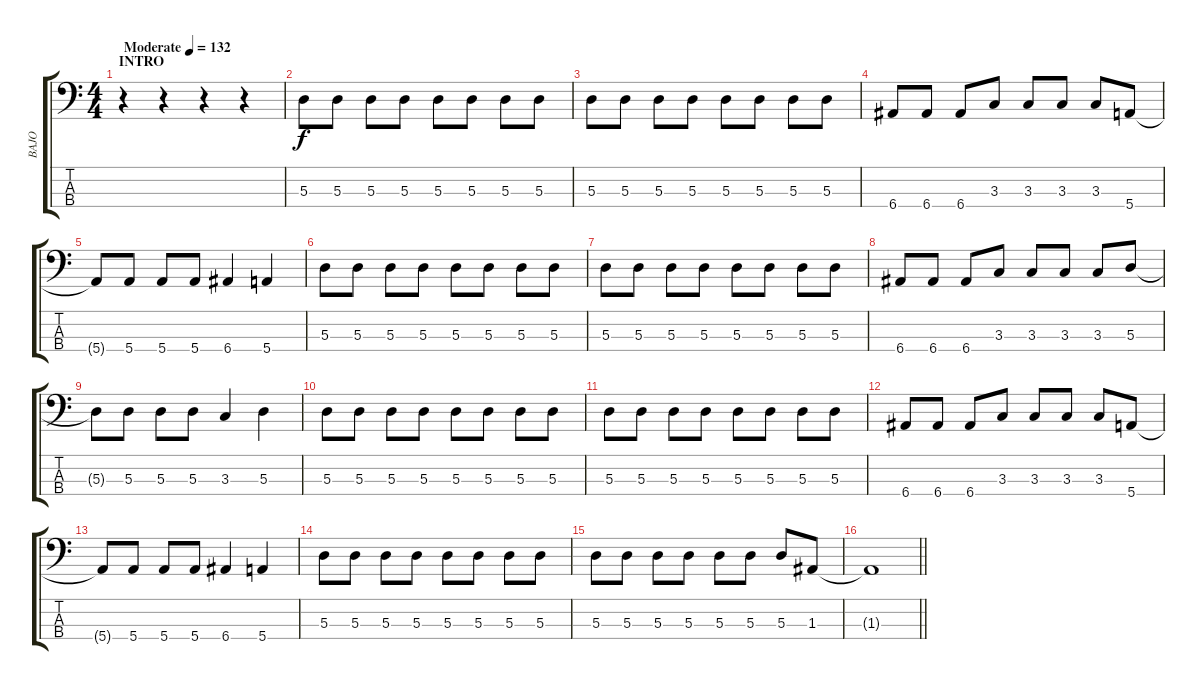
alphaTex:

\track ("BAJO" "BAJO") {instrument electricbassfinger}
\staff {score tabs}
\tuning (G2 D2 A1 E1) {hide}
\ts (4 4)
\section ("" "INTRO")
\tempo (132 "Moderate")
\clef f4
\ks c
r.4{dy f instrument electricbassfinger} r.4 r.4 r.4 |
5.3.8 5.3.8 5.3.8 5.3.8 5.3.8 5.3.8 5.3.8 5.3.8 |
5.3.8 5.3.8 5.3.8 5.3.8 5.3.8 5.3.8 5.3.8 5.3.8 |
6.4.8 6.4.8 6.4.8 3.3.8 3.3.8 3.3.8 3.3.8 5.4.8 |
5.4{t}.8 5.4.8 5.4.8 5.4.8 6.4.4 5.4.4 |
5.3.8 5.3.8 5.3.8 5.3.8 5.3.8 5.3.8 5.3.8 5.3.8 |
5.3.8 5.3.8 5.3.8 5.3.8 5.3.8 5.3.8 5.3.8 5.3.8 |
6.4.8 6.4.8 6.4.8 3.3.8 3.3.8 3.3.8 3.3.8 5.3.8 |
5.3{t}.8 5.3.8 5.3.8 5.3.8 3.3.4 5.3.4 |
5.3.8 5.3.8 5.3.8 5.3.8 5.3.8 5.3.8 5.3.8 5.3.8 |
5.3.8 5.3.8 5.3.8 5.3.8 5.3.8 5.3.8 5.3.8 5.3.8 |
6.4.8 6.4.8 6.4.8 3.3.8 3.3.8 3.3.8 3.3.8 5.4.8 |
5.4{t}.8 5.4.8 5.4.8 5.4.8 6.4.4 5.4.4 |
5.3.8 5.3.8 5.3.8 5.3.8 5.3.8 5.3.8 5.3.8 5.3.8 |
5.3.8 5.3.8 5.3.8 5.3.8 5.3.8 5.3.8 5.3.8 1.3.8 |
\barLineRight lightlight
1.3{t}.1
